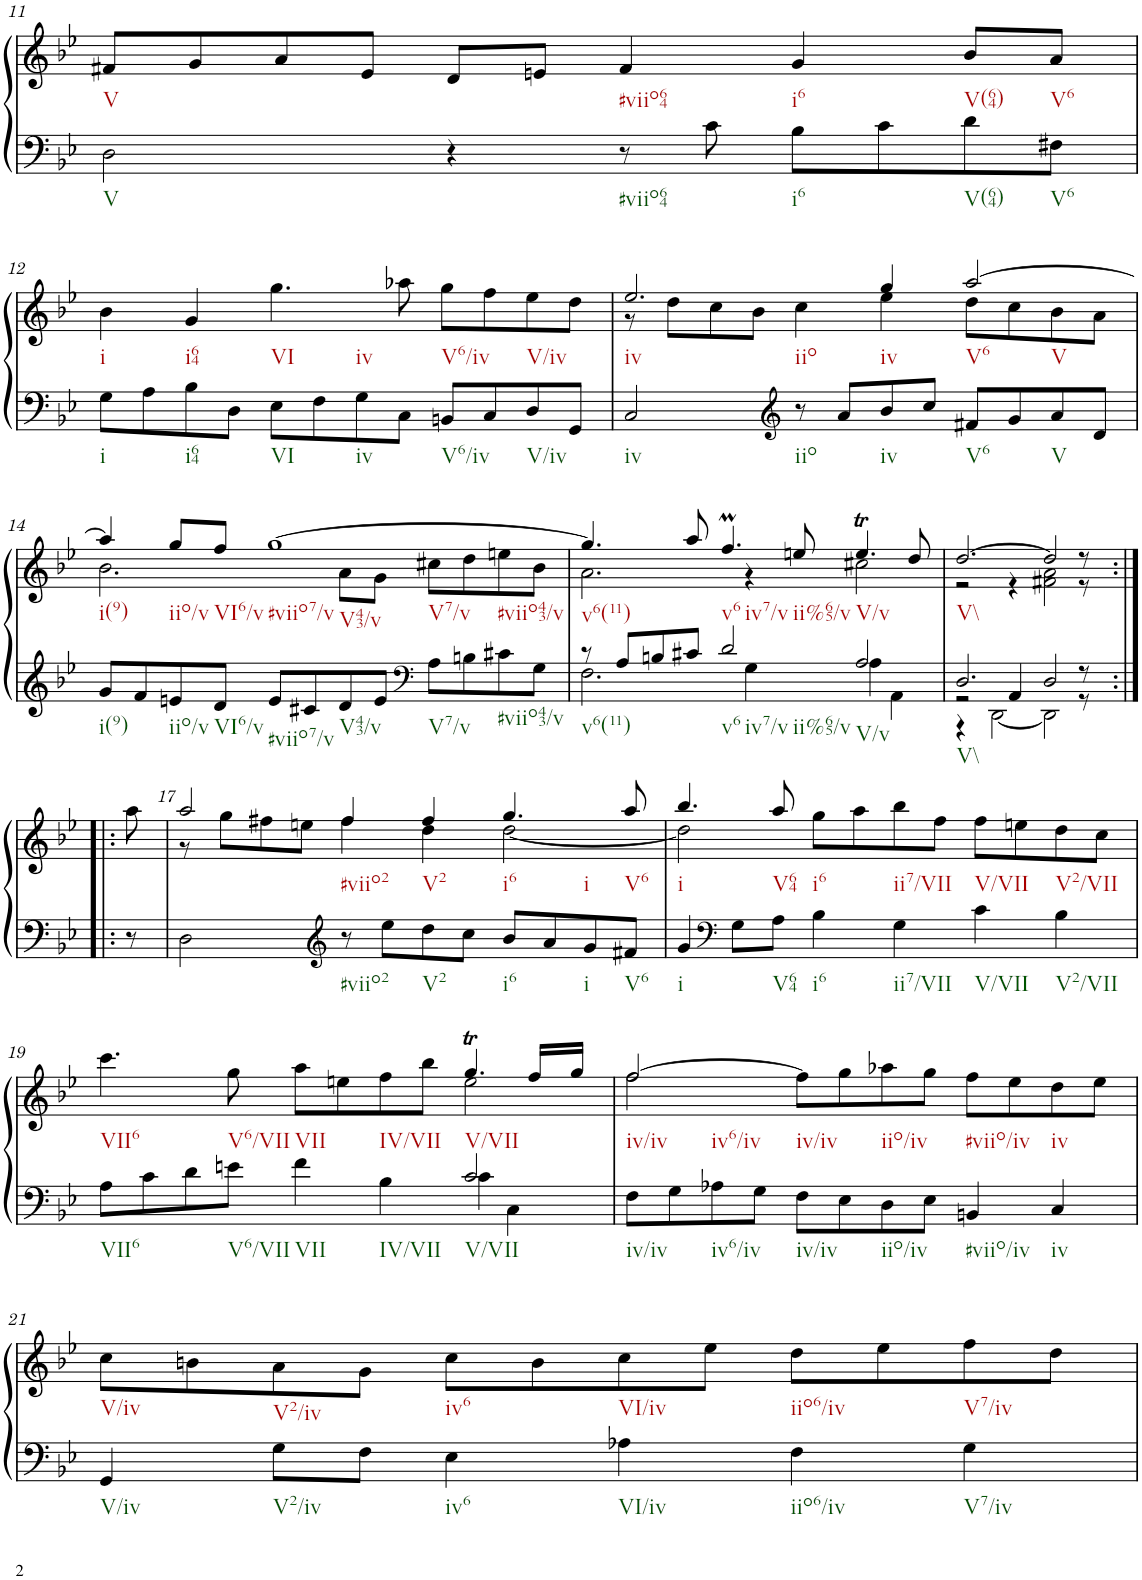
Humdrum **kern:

**kern	**kern
*part1	*part1
*staff2	*staff1
*I"unbenannt1	*
!!LO:PB:g=z
*clefF4	*clefG2
*k[b-e-]	*k[b-e-]
*M3/2	*M3/2
=11	=11
2D\	8f#X/L
.	8g/
.	8a/
.	8e-/J
4r	8d/L
.	8en/J
8r	4f#/
8c\	.
8B-\L	4g/
8c\	.
8d\	8b-/L
8F#X\J	8a/J
!!LO:LB:g=z
=12	=12
8G\L	4b-\
8A\	.
8B-\	4g/
8D\J	.
8E-\L	4.gg\
8F\	.
8G\	.
8C\J	8aa-X\
8BBn/L	8gg\L
8C/	8ff\
8D/	8ee-\
8GG/J	8dd\J
=13	=13
*	*^
2C/	2.ee-/	8r
.	.	8dd\L
.	.	8cc\
.	.	8b-\J
*clefG2	*	*
8r	.	4cc\
8a/L	.	.
8b-/	4gg/	4ee-\
8cc/J	.	.
8f#X/L	[2aa/	8dd\L
8g/	.	8cc\
8a/	.	8b-\
8d/J	.	8a\J
!!LO:LB:g=z	!!
=14	=14	=14
8g/L	4aa/]	2.b-\
8f/	.	.
8en/	8gg/L	.
8d/J	8ff/J	.
8e/L	[1gg	.
8c#X/	.	.
8d/	.	8a\L
8e/J	.	8g\J
*clefF4	*	*
8A\L	.	8cc#X\L
8Bn\	.	8dd\
8c#X\	.	8een\
8G\J	.	8b-\J
=15	=15	=15
*^	*	*
8r	2.F\	4.gg/]	2.a\
8A/L	.	.	.
8Bn/	.	.	.
8c#X/J	.	8aa/	.
2d/	.	4.ffM/	.
.	4G\	.	4r
.	.	8een/	.
2A/	4A\	4.eet/	2cc#X\
.	4AA\	.	.
.	.	8dd/	.
=16	=16	=16	=16
*	*^	*	*
2.D/	2r	4r	[2.dd/	2r
.	.	[2DD\	.	.
.	4AA/	.	.	4r
2D/	2ryy	2DD\]	2dd/]	2f#X\ 2a\
8r	8r	8ryy	8r	8r
*v	*v	*v	*	*
*	*v	*v
!!LO:LB:g=z
=16X1:|!|:	=16X1:|!|:
8r	8aa\
=17	=17
*	*^
2D\	2aa/	8r
.	.	8gg\L
.	.	8ff#X\
.	.	8een\J
*clefG2	*	*
8r	4ff#/	4ff#\
8ee-\L	.	.
8dd\	4ff#/	4dd\
8cc\J	.	.
8b-/L	4.gg/	[2dd\
8a/	.	.
8g/	.	.
8f#X/J	8aa/	.
=18	=18	=18
4g/	4.bb-/	2dd\]
*clefF4	*	*
8G\L	.	.
8A\J	8aa/	.
4B-\	8gg\L	1ryy
.	8aa\	.
4G\	8bb-\	.
.	8ff\J	.
4c\	8ff\L	.
.	8een\	.
4B-\	8dd\	.
.	8cc\J	.
!!LO:LB:g=z	!!
=19	=19	=19
*^	*	*
8A\L	1ryy	4.ccc\	1ryy
8c\	.	.	.
8d\	.	.	.
8en\J	.	8gg\	.
4f\	.	8aa\L	.
.	.	8een\	.
4B-\	.	8ff\	.
.	.	8bb-\J	.
2c/	4c\	4.ggT/	2ee\
.	4C\	.	.
.	.	16ff/LL	.
.	.	16gg/JJ	.
*v	*v	*	*
=20	=20	=20
8F\L	[2ff/	2ff\
8G\	.	.
8A-X\	.	.
8G\J	.	.
8F\L	8ff\L]	1ryy
8E-\	8gg\	.
8D\	8aa-X\	.
8E-\J	8gg\J	.
4BBn/	8ff\L	.
.	8ee-\	.
4C/	8dd\	.
.	8ee-\J	.
*	*v	*v
!!LO:LB:g=z
=21	=21
4GG/	8cc\L
.	8bn\
8G\L	8a\
8F\J	8g\J
4E-\	8cc\L
.	8b\
4A-X\	8cc\
.	8ee-\J
4F\	8dd\L
.	8ee-\
4G\	8ff\
.	8dd\J
=	=
*-	*-
